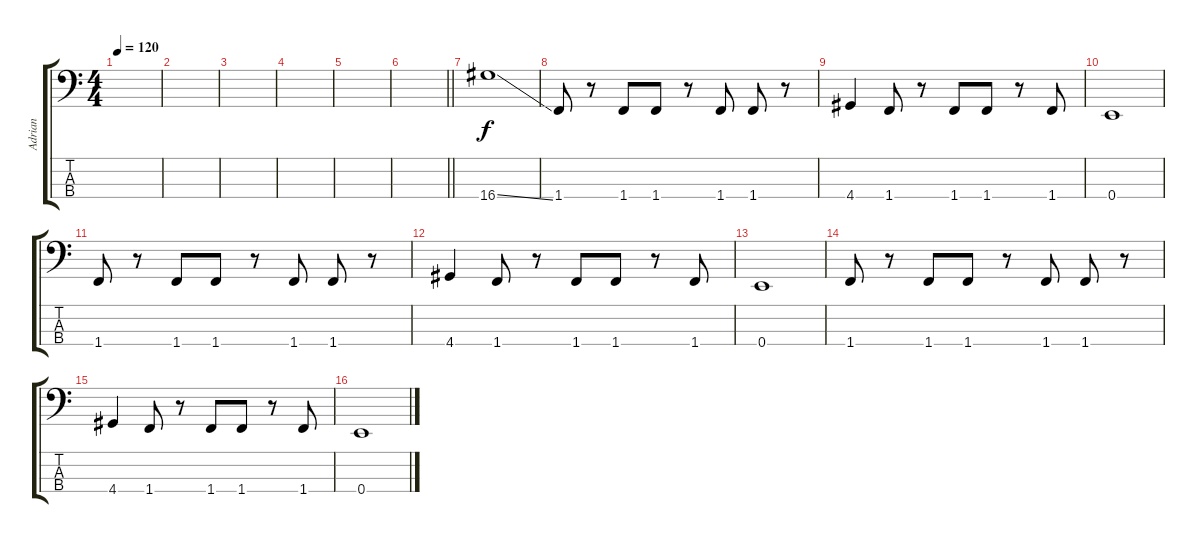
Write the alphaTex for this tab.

\track ("Adrian" "Adrian") {instrument electricbassfinger}
\staff {score tabs}
\tuning (G2 D2 A1 E1) {hide}
\ts (4 4)
\tempo 120
\clef f4
\ks c
|
|
|
|
|
\barLineRight lightlight
|
16.4{ss}.1 |
1.4.8 r.8 1.4.8 1.4.8 r.8 1.4.8 1.4.8 r.8 |
4.4.4 1.4.8 r.8 1.4.8 1.4.8 r.8 1.4.8 |
0.4.1 |
1.4.8 r.8 1.4.8 1.4.8 r.8 1.4.8 1.4.8 r.8 |
4.4.4 1.4.8 r.8 1.4.8 1.4.8 r.8 1.4.8 |
0.4.1 |
1.4.8 r.8 1.4.8 1.4.8 r.8 1.4.8 1.4.8 r.8 |
4.4.4 1.4.8 r.8 1.4.8 1.4.8 r.8 1.4.8 |
0.4.1
